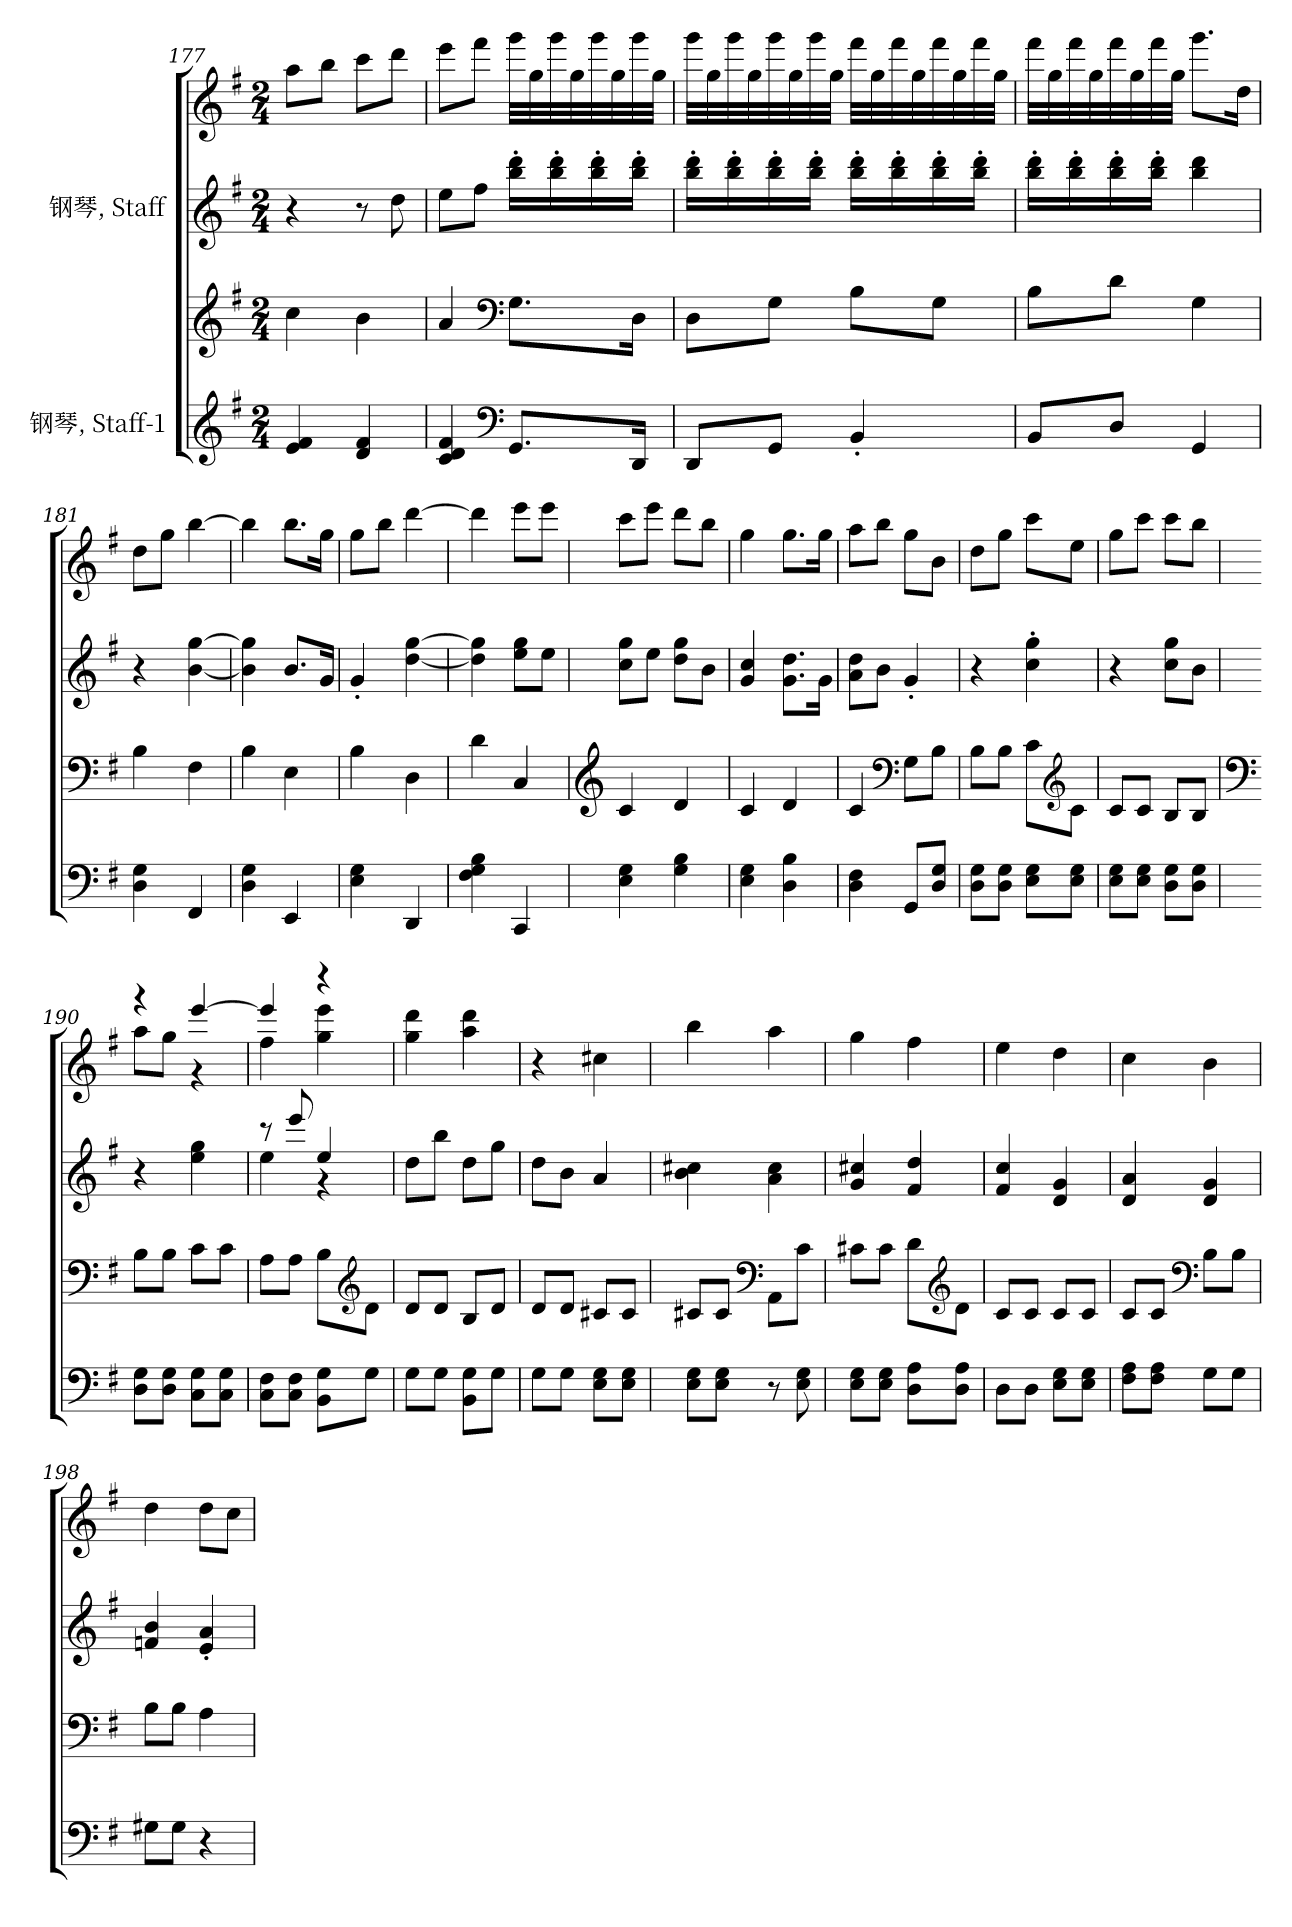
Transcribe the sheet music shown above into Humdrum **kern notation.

**kern	**kern	**kern	**kern
*part2	*part2	*part1	*part1
*staff4	*staff3	*staff2	*staff1
*I"钢琴, Staff-1	*	*I"钢琴, Staff	*
*clefG2	*clefG2	*clefG2	*clefG2
*k[f#]	*k[f#]	*k[f#]	*k[f#]
*M2/4	*M2/4	*M2/4	*M2/4
=177	=177	=177	=177
4e/ 4f#/	4cc\	4r	8aa\L
.	.	.	8bb\J
4d/ 4f#/	4b\	8r	8ccc\L
.	.	8dd\	8ddd\J
=178	=178	=178	=178
4c/ 4d/ 4f#/	4a/	8ee\L	8eee\L
.	.	8ff#\J	8fff#\J
*clefF4	*clefF4	*	*
8.GG/L	8.G\L	16bb\' 16ddd\'LL	32ggg\LLL
.	.	.	32gg\
.	.	16bb\' 16ddd\'	32ggg\
.	.	.	32gg\
.	.	16bb\' 16ddd\'	32ggg\
.	.	.	32gg\
16DD/Jk	16D\Jk	16bb\' 16ddd\'JJ	32ggg\
.	.	.	32gg\JJJ
=179	=179	=179	=179
8DD/L	8D\L	16bb\' 16ddd\'LL	32ggg\LLL
.	.	.	32gg\
.	.	16bb\' 16ddd\'	32ggg\
.	.	.	32gg\
8GG/J	8G\J	16bb\' 16ddd\'	32ggg\
.	.	.	32gg\
.	.	16bb\' 16ddd\'JJ	32ggg\
.	.	.	32gg\JJJ
4BB'/	8B\L	16bb\' 16ddd\'LL	32fff#\LLL
.	.	.	32gg\
.	.	16bb\' 16ddd\'	32fff#\
.	.	.	32gg\
.	8G\J	16bb\' 16ddd\'	32fff#\
.	.	.	32gg\
.	.	16bb\' 16ddd\'JJ	32fff#\
.	.	.	32gg\JJJ
!!LO:PB:g=z
=180	=180	=180	=180
8BB/L	8B\L	16bb\' 16ddd\'LL	32fff#\LLL
.	.	.	32gg\
.	.	16bb\' 16ddd\'	32fff#\
.	.	.	32gg\
8D/J	8d\J	16bb\' 16ddd\'	32fff#\
.	.	.	32gg\
.	.	16bb\' 16ddd\'JJ	32fff#\
.	.	.	32gg\JJJ
4GG/	4G\	4bb\ 4ddd\	8.ggg\L
.	.	.	16dd\Jk
=181	=181	=181	=181
4D\ 4G\	4B\	4r	8dd\L
.	.	.	8gg\J
4FF#/	4F#\	[4b\ [4gg\	[4bb\
=182	=182	=182	=182
4D\ 4G\	4B\	4b\] 4gg\]	4bb\]
4EE/	4E\	8.b/L	8.bb\L
.	.	16g/Jk	16gg\Jk
=183	=183	=183	=183
4E\ 4G\	4B\	4g'/	8gg\L
.	.	.	8bb\J
4DD/	4D\	[4dd\ [4gg\	[4ddd\
=184	=184	=184	=184
4F#\ 4G\ 4B\	4d\	4dd\] 4gg\]	4ddd\]
4CC/	4C/	8ee\ 8gg\L	8eee\L
.	.	8ee\J	8eee\J
=185	=185	=185	=185
*	*clefG2	*	*
4E\ 4G\	4c/	8cc\ 8gg\L	8ccc\L
.	.	8ee\J	8eee\J
4G\ 4B\	4d/	8dd\ 8gg\L	8ddd\L
.	.	8b\J	8bb\J
=186	=186	=186	=186
4E\ 4G\	4c/	4g/ 4cc/	4gg\
4D\ 4B\	4d/	8.g\ 8.dd\L	8.gg\L
.	.	16g\Jk	16gg\Jk
!!LO:LB:g=z
=187	=187	=187	=187
4D\ 4F#\	4c/	8a\ 8dd\L	8aa\L
.	.	8b\J	8bb\J
*	*clefF4	*	*
8GG/L	8G\L	4g'/	8gg\L
8D/ 8G/J	8B\J	.	8b\J
=188	=188	=188	=188
8D\ 8G\L	8B\L	4r	8dd\L
8D\ 8G\J	8B\J	.	8gg\J
8E\ 8G\L	8c\L	4cc\' 4gg\'	8ccc\L
*	*clefG2	*	*
8E\ 8G\J	8c\J	.	8ee\J
=189	=189	=189	=189
8E\ 8G\L	8c/L	4r	8gg\L
8E\ 8G\J	8c/J	.	8ccc\J
8D\ 8G\L	8B/L	8cc\ 8gg\L	8ccc\L
8D\ 8G\J	8B/J	8b\J	8bb\J
=190	=190	=190	=190
*	*clefF4	*	*
*	*	*	*^
8D\ 8G\L	8B\L	4r	4r	8aa\L
8D\ 8G\J	8B\J	.	.	8gg\J
8C\ 8G\L	8c\L	4ee\ 4gg\	[4eee/	4r
8C\ 8G\J	8c\J	.	.	.
=191	=191	=191	=191	=191
*	*	*^	*	*
8C\ 8F#\L	8A\L	8r	4ee\	4eee/]	4ff#\
8C\ 8F#\J	8A\J	8eee/	.	.	.
8BB\ 8G\L	8B\L	4ee/	4r	4r	4gg\ 4eee\
*	*clefG2	*	*	*	*
8G\J	8d\J	.	.	.	.
*	*	*v	*v	*	*
*	*	*	*v	*v
=192	=192	=192	=192
8G\L	8d/L	8dd\L	4gg\ 4ddd\
8G\J	8d/J	8bb\J	.
8BB\ 8G\L	8B/L	8dd\L	4aa\ 4ddd\
8G\J	8d/J	8gg\J	.
!!LO:LB:g=z
=193	=193	=193	=193
8G\L	8d/L	8dd\L	4r
8G\J	8d/J	8b\J	.
8E\ 8G\L	8c#X/L	4a/	4cc#X\
8E\ 8G\J	8c#/J	.	.
=194	=194	=194	=194
8E\ 8G\L	8c#X/L	4b\ 4cc#X\	4bb\
8E\ 8G\J	8c#/J	.	.
*	*clefF4	*	*
8r	8AA\L	4a\ 4cc#\	4aa\
8E\ 8G\	8c#\J	.	.
=195	=195	=195	=195
8E\ 8G\L	8c#X\L	4g/ 4cc#X/	4gg\
8E\ 8G\J	8c#\J	.	.
8D\ 8A\L	8d\L	4f#/ 4dd/	4ff#\
*	*clefG2	*	*
8D\ 8A\J	8d\J	.	.
=196	=196	=196	=196
8D\L	8c/L	4f#/ 4cc/	4ee\
8D\J	8c/J	.	.
8E\ 8G\L	8c/L	4d/ 4g/	4dd\
8E\ 8G\J	8c/J	.	.
=197	=197	=197	=197
8F#\ 8A\L	8c/L	4d/ 4a/	4cc\
8F#\ 8A\J	8c/J	.	.
*	*clefF4	*	*
8G\L	8B\L	4d/ 4g/	4b\
8G\J	8B\J	.	.
=198	=198	=198	=198
8G#X\L	8B\L	4fn/ 4b/	4dd\
8G#\J	8B\J	.	.
4r	4A\	4e/' 4a/'	8dd\L
.	.	.	8cc\J
=	=	=	=
*-	*-	*-	*-
